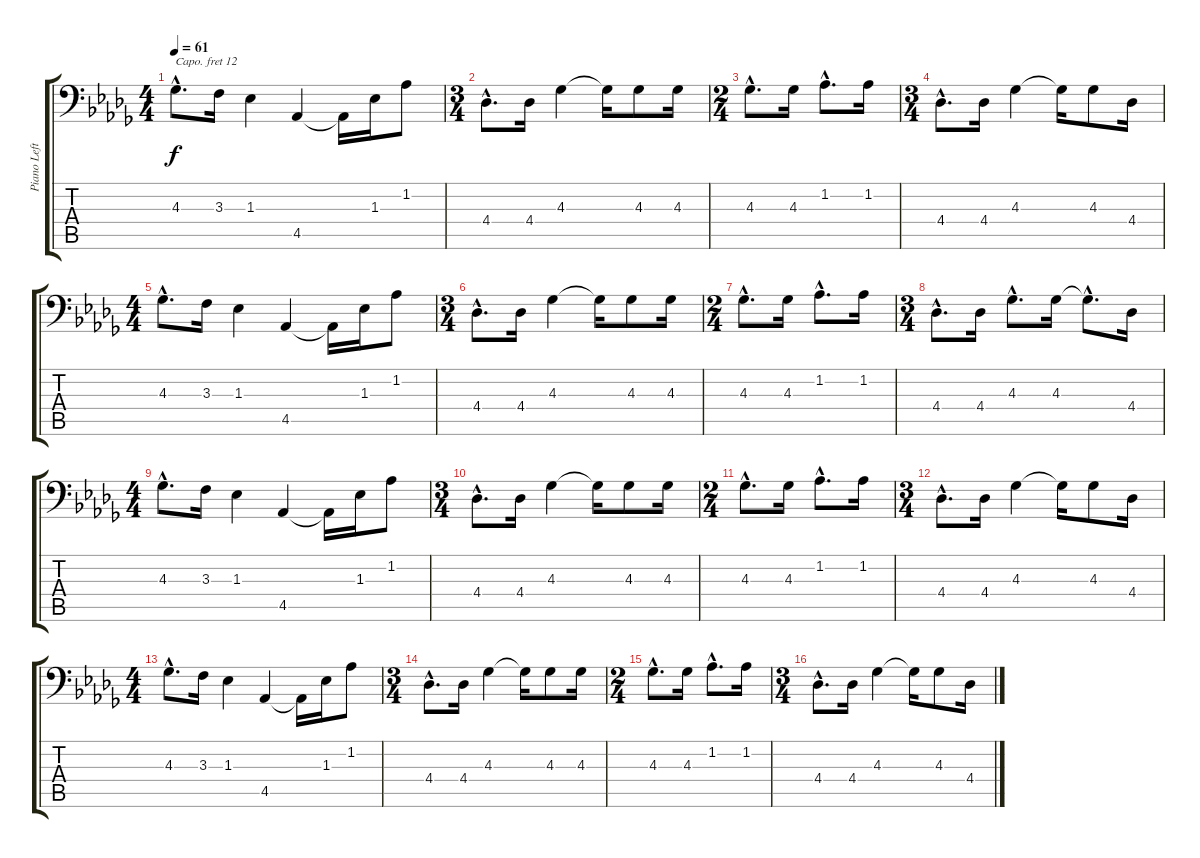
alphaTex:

\track ("Piano Left Hand" "Piano Left") {instrument acousticgrandpiano}
\staff {score tabs}
\capo 12
\tuning (C3 G2 D2 A1 E1 B0) {hide}
\ts (4 4)
\tempo 61
\clef f4
\ks db
4.3{hac}.8{d dy f} 3.3.16 1.3.4 4.5.4 4.5{t}.16 1.3.16 1.2.8 |
\ts (3 4)
4.4{hac}.8{d} 4.4.16 4.3.4 4.3{t}.16 4.3.8 4.3.16 |
\ts (2 4)
4.3{hac}.8{d} 4.3.16 1.2{hac}.8{d} 1.2.16 |
\ts (3 4)
4.4{hac}.8{d} 4.4.16 4.3.4 4.3{t}.16 4.3.8 4.4.16 |
\ts (4 4)
4.3{hac}.8{d} 3.3.16 1.3.4 4.5.4 4.5{t}.16 1.3.16 1.2.8 |
\ts (3 4)
4.4{hac}.8{d} 4.4.16 4.3.4 4.3{t}.16 4.3.8 4.3.16 |
\ts (2 4)
4.3{hac}.8{d} 4.3.16 1.2{hac}.8{d} 1.2.16 |
\ts (3 4)
4.4{hac}.8{d} 4.4.16 4.3{hac}.8{d} 4.3.16 4.3{hac t}.8{d} 4.4.16 |
\ts (4 4)
4.3{hac}.8{d} 3.3.16 1.3.4 4.5.4 4.5{t}.16 1.3.16 1.2.8 |
\ts (3 4)
4.4{hac}.8{d} 4.4.16 4.3.4 4.3{t}.16 4.3.8 4.3.16 |
\ts (2 4)
4.3{hac}.8{d} 4.3.16 1.2{hac}.8{d} 1.2.16 |
\ts (3 4)
4.4{hac}.8{d} 4.4.16 4.3.4 4.3{t}.16 4.3.8 4.4.16 |
\ts (4 4)
4.3{hac}.8{d} 3.3.16 1.3.4 4.5.4 4.5{t}.16 1.3.16 1.2.8 |
\ts (3 4)
4.4{hac}.8{d} 4.4.16 4.3.4 4.3{t}.16 4.3.8 4.3.16 |
\ts (2 4)
4.3{hac}.8{d} 4.3.16 1.2{hac}.8{d} 1.2.16 |
\ts (3 4)
4.4{hac}.8{d} 4.4.16 4.3.4 4.3{t}.16 4.3.8 4.4.16
